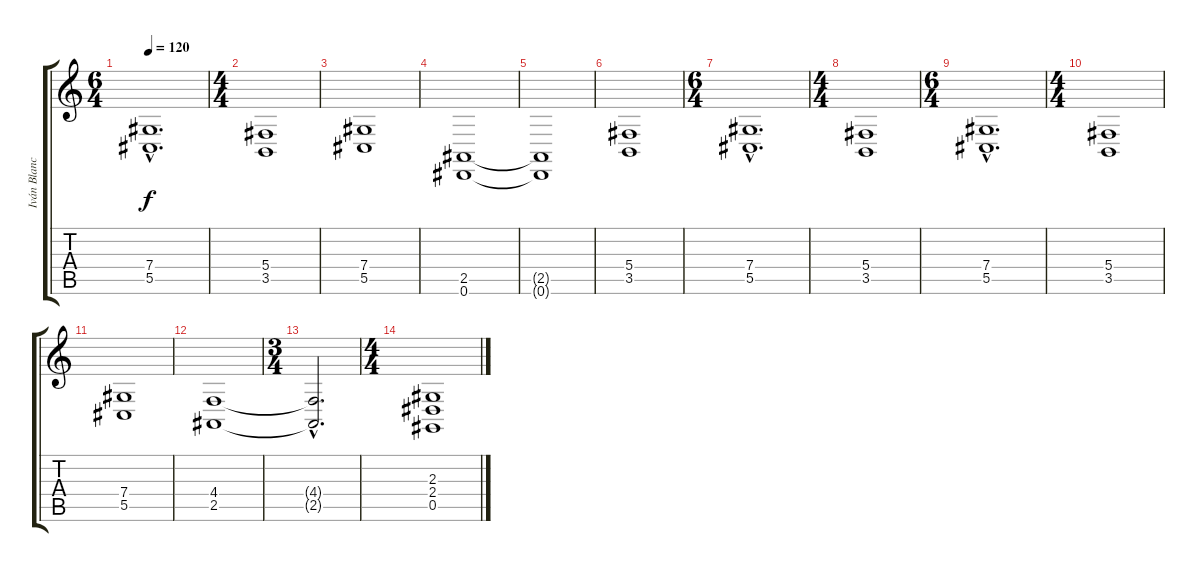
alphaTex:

\track ("Iván Blanco " "Iván Blanc") {instrument stringensemble1}
\staff {score tabs}
\tuning (Eb4 Bb3 Gb3 Db3 Ab2 Eb2) {hide}
\ts (6 4)
\tempo 120
\clef g2
\ks c
(7.4{hac} 5.5{hac}).1{d dy f} |
\ts (4 4)
(5.4 3.5).1 |
(7.4 5.5).1 |
(2.5 0.6).1 |
(2.5{t} 0.6{t}).1 |
(5.4 3.5).1 |
\ts (6 4)
(7.4{hac} 5.5{hac}).1{d} |
\ts (4 4)
(5.4 3.5).1 |
\ts (6 4)
(7.4{hac} 5.5{hac}).1{d} |
\ts (4 4)
(5.4 3.5).1 |
(7.4 5.5).1 |
(4.4 2.5).1 |
\ts (3 4)
(4.4{hac t} 2.5{hac t}).2{d} |
\ts (4 4)
(2.3 2.4 0.5).1
